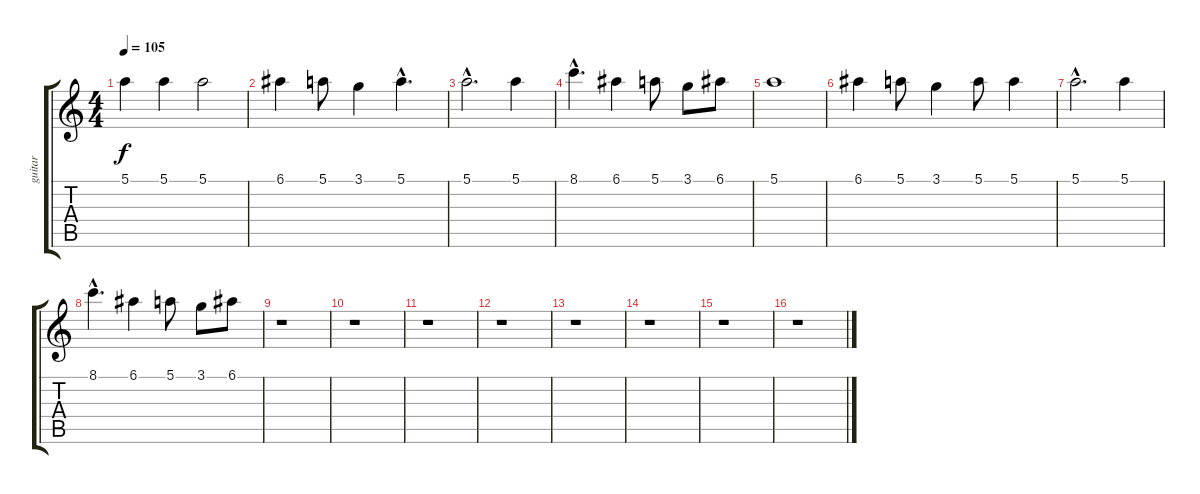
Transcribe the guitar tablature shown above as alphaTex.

\track ("guitar" "guitar") {instrument electricguitarjazz}
\staff {score tabs}
\tuning (E4 B3 G3 D3 A2 E2) {hide}
\ts (4 4)
\tempo 105
\clef g2
\ks c
5.1.4{dy f} 5.1.4 5.1.2 |
6.1.4 5.1.8 3.1.4 5.1{hac}.4{d} |
5.1{hac}.2{d} 5.1.4 |
8.1{hac}.4{d} 6.1.4 5.1.8 3.1.8 6.1.8 |
5.1.1 |
6.1.4 5.1.8 3.1.4 5.1.8 5.1.4 |
5.1{hac}.2{d} 5.1.4 |
8.1{hac}.4{d} 6.1.4 5.1.8 3.1.8 6.1.8 |
r.1 |
r.1 |
r.1 |
r.1 |
r.1 |
r.1 |
r.1 |
r.1
